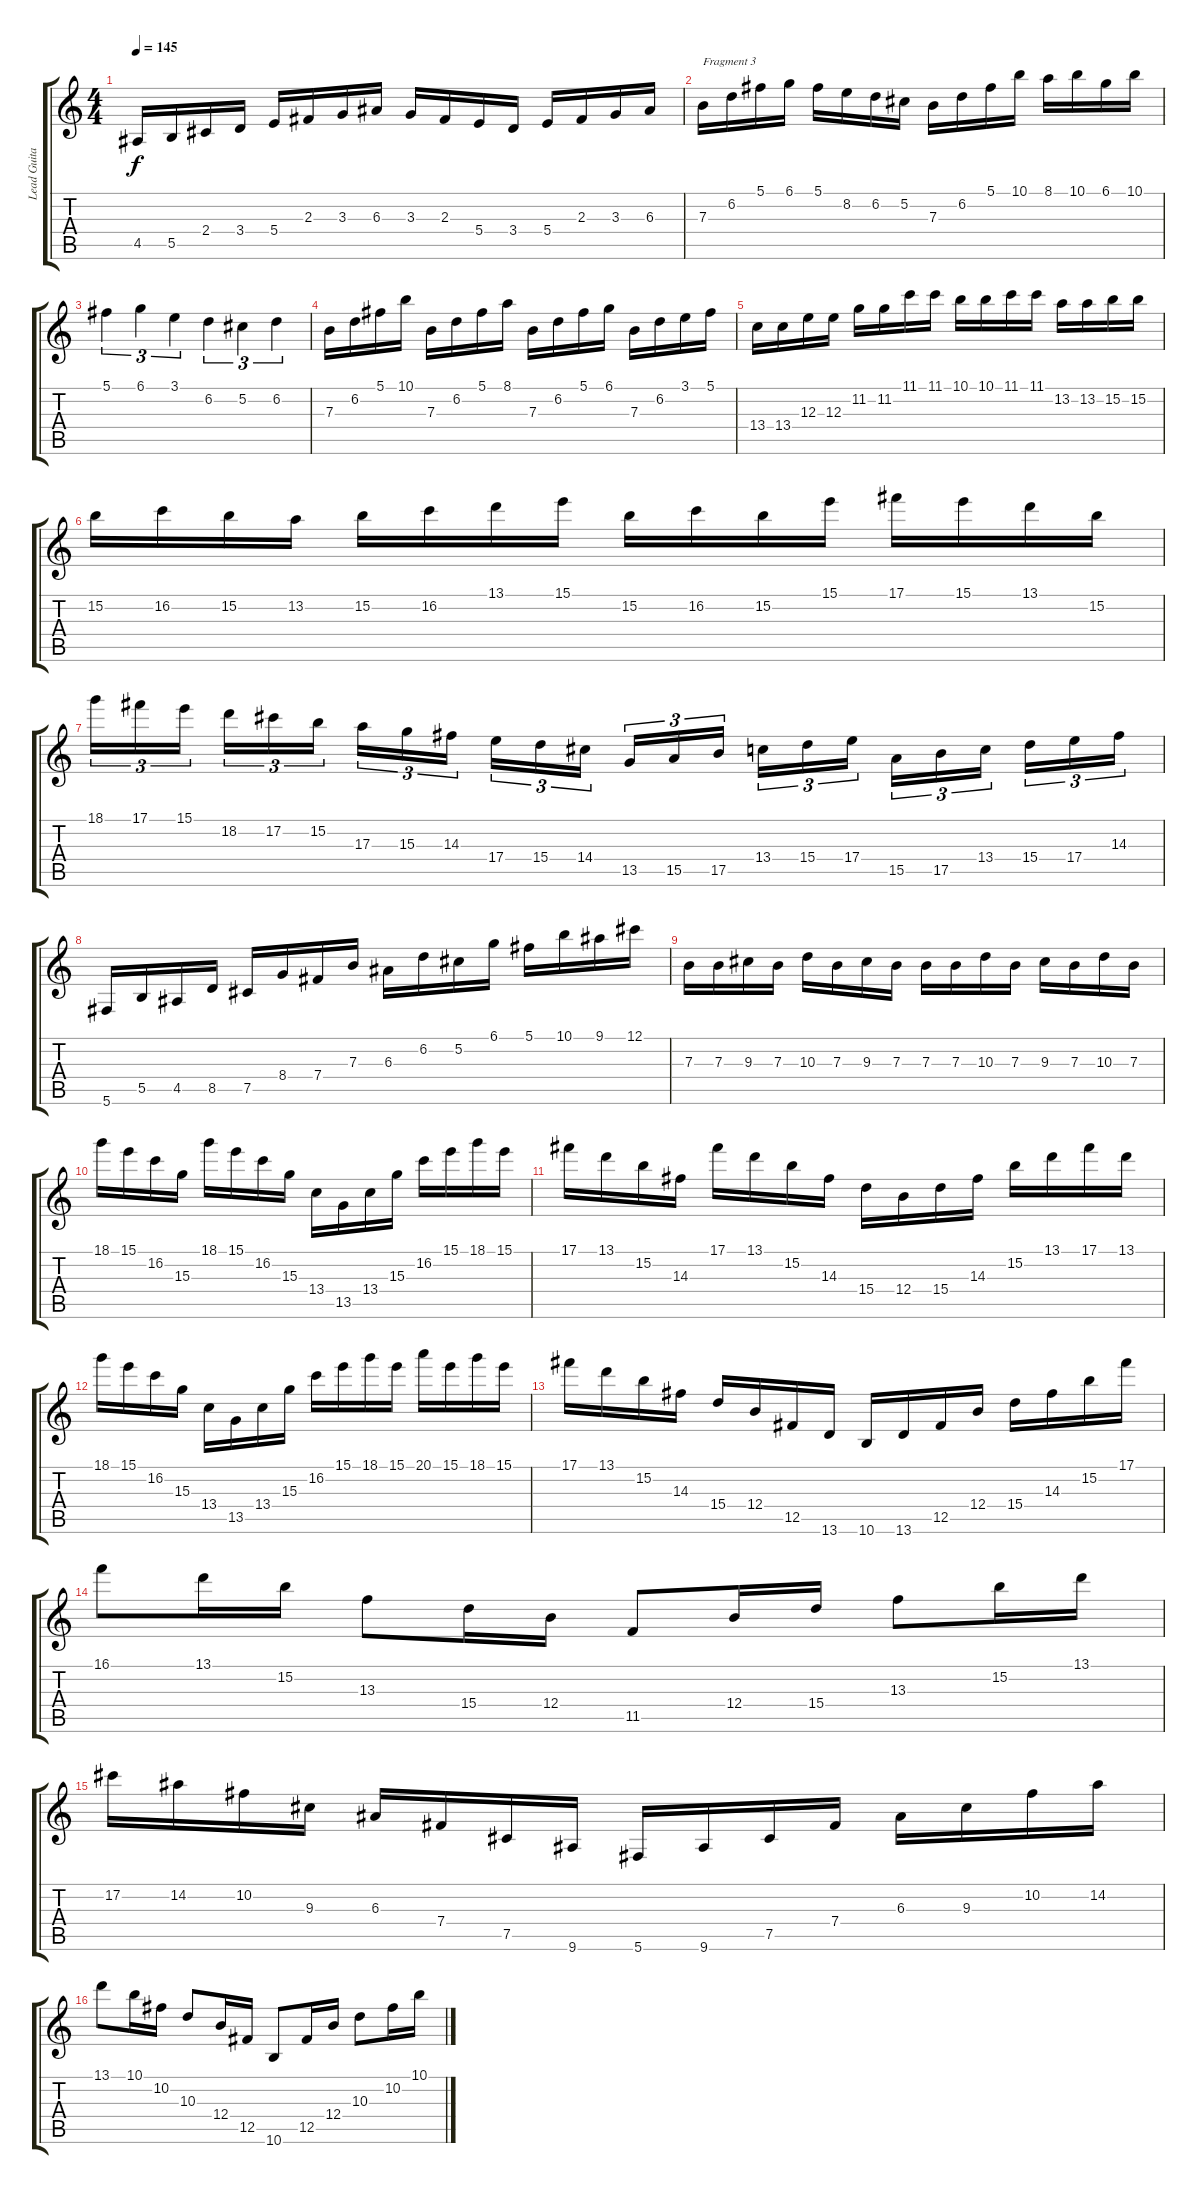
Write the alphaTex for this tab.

\track ("Lead Guitar" "Lead Guita") {instrument distortionguitar}
\staff {score tabs}
\tuning (Db4 Ab3 E3 B2 Gb2 Db2) {hide}
\ts (4 4)
\tempo 145
\clef g2
\ks c
4.5.16{dy f} 5.5.16 2.4.16 3.4.16 5.4.16 2.3.16 3.3.16 6.3.16 3.3.16 2.3.16 5.4.16 3.4.16 5.4.16 2.3.16 3.3.16 6.3.16 |
7.3.16{txt "Fragment 3"} 6.2.16 5.1.16 6.1.16 5.1.16 8.2.16 6.2.16 5.2.16 7.3.16 6.2.16 5.1.16 10.1.16 8.1.16 10.1.16 6.1.16 10.1.16 |
5.1.4{tu (3 2)} 6.1.4{tu (3 2)} 3.1.4{tu (3 2)} 6.2.4{tu (3 2)} 5.2.4{tu (3 2)} 6.2.4{tu (3 2)} |
7.3.16 6.2.16 5.1.16 10.1.16 7.3.16 6.2.16 5.1.16 8.1.16 7.3.16 6.2.16 5.1.16 6.1.16 7.3.16 6.2.16 3.1.16 5.1.16 |
13.4.16 13.4.16 12.3.16 12.3.16 11.2.16 11.2.16 11.1.16 11.1.16 10.1.16 10.1.16 11.1.16 11.1.16 13.2.16 13.2.16 15.2.16 15.2.16 |
15.2.16 16.2.16 15.2.16 13.2.16 15.2.16 16.2.16 13.1.16 15.1.16 15.2.16 16.2.16 15.2.16 15.1.16 17.1.16 15.1.16 13.1.16 15.2.16 |
18.1.16{tu (3 2)} 17.1.16{tu (3 2)} 15.1.16{tu (3 2)} 18.2.16{tu (3 2)} 17.2.16{tu (3 2)} 15.2.16{tu (3 2)} 17.3.16{tu (3 2)} 15.3.16{tu (3 2)} 14.3.16{tu (3 2)} 17.4.16{tu (3 2)} 15.4.16{tu (3 2)} 14.4.16{tu (3 2)} 13.5.16{tu (3 2)} 15.5.16{tu (3 2)} 17.5.16{tu (3 2)} 13.4.16{tu (3 2)} 15.4.16{tu (3 2)} 17.4.16{tu (3 2)} 15.5.16{tu (3 2)} 17.5.16{tu (3 2)} 13.4.16{tu (3 2)} 15.4.16{tu (3 2)} 17.4.16{tu (3 2)} 14.3.16{tu (3 2)} |
5.6.16 5.5.16 4.5.16 8.5.16 7.5.16 8.4.16 7.4.16 7.3.16 6.3.16 6.2.16 5.2.16 6.1.16 5.1.16 10.1.16 9.1.16 12.1.16 |
7.3.16 7.3.16 9.3.16 7.3.16 10.3.16 7.3.16 9.3.16 7.3.16 7.3.16 7.3.16 10.3.16 7.3.16 9.3.16 7.3.16 10.3.16 7.3.16 |
18.1.16 15.1.16 16.2.16 15.3.16 18.1.16 15.1.16 16.2.16 15.3.16 13.4.16 13.5.16 13.4.16 15.3.16 16.2.16 15.1.16 18.1.16 15.1.16 |
17.1.16 13.1.16 15.2.16 14.3.16 17.1.16 13.1.16 15.2.16 14.3.16 15.4.16 12.4.16 15.4.16 14.3.16 15.2.16 13.1.16 17.1.16 13.1.16 |
18.1.16 15.1.16 16.2.16 15.3.16 13.4.16 13.5.16 13.4.16 15.3.16 16.2.16 15.1.16 18.1.16 15.1.16 20.1.16 15.1.16 18.1.16 15.1.16 |
17.1.16 13.1.16 15.2.16 14.3.16 15.4.16 12.4.16 12.5.16 13.6.16 10.6.16 13.6.16 12.5.16 12.4.16 15.4.16 14.3.16 15.2.16 17.1.16 |
16.1.8 13.1.16 15.2.16 13.3.8 15.4.16 12.4.16 11.5.8 12.4.16 15.4.16 13.3.8 15.2.16 13.1.16 |
17.2.16 14.2.16 10.2.16 9.3.16 6.3.16 7.4.16 7.5.16 9.6.16 5.6.16 9.6.16 7.5.16 7.4.16 6.3.16 9.3.16 10.2.16 14.2.16 |
13.1.8 10.1.16 10.2.16 10.3.8 12.4.16 12.5.16 10.6.8 12.5.16 12.4.16 10.3.8 10.2.16 10.1.16
